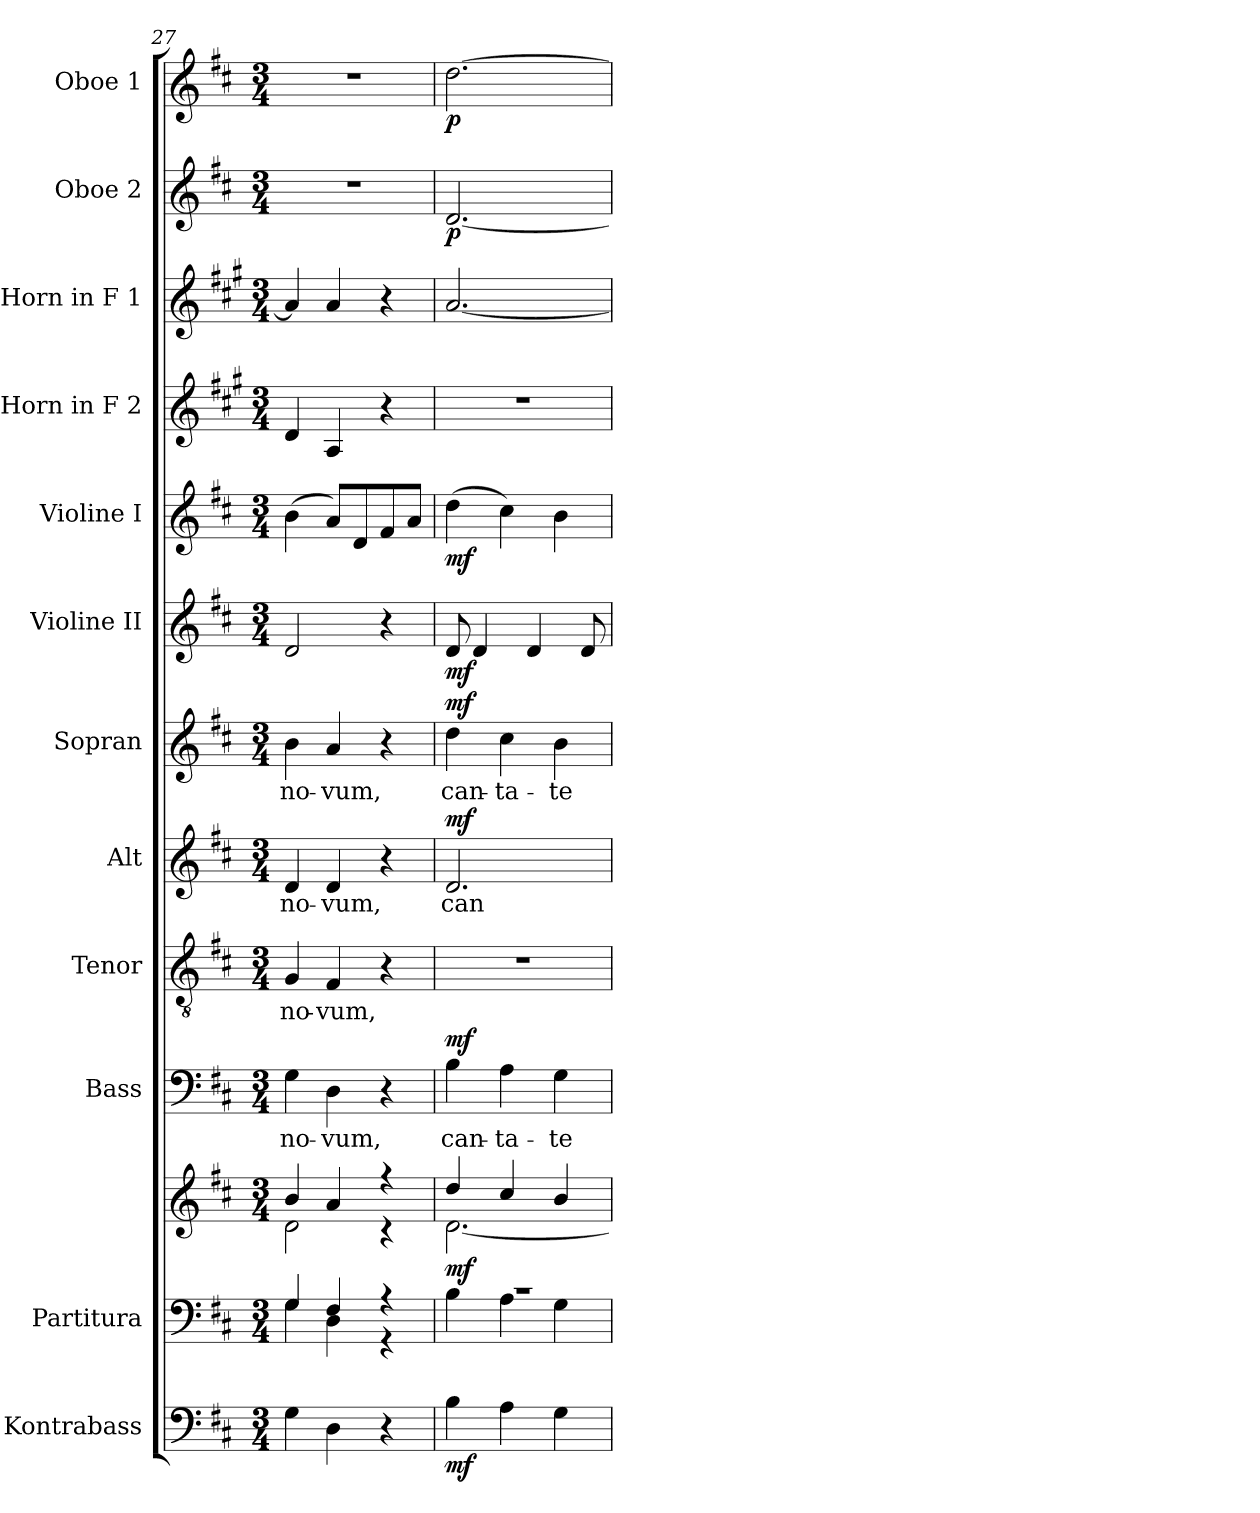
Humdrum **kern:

**kern	**dynam	**kern	**kern	**dynam	**kern	**text	**dynam	**kern	**text	**kern	**text	**dynam	**kern	**text	**dynam	**kern	**dynam	**kern	**dynam	**kern	**kern	**kern	**dynam	**kern	**dynam
*part12	*part12	*part11	*part11	*part11	*part10	*part10	*part10	*part9	*part9	*part8	*part8	*part8	*part7	*part7	*part7	*part6	*part6	*part5	*part5	*part4	*part3	*part2	*part2	*part1	*part1
*staff13	*staff13	*staff12	*staff11	*staff11/12	*staff10	*staff10	*staff10	*staff9	*staff9	*staff8	*staff8	*staff8	*staff7	*staff7	*staff7	*staff6	*staff6	*staff5	*staff5	*staff4	*staff3	*staff2	*staff2	*staff1	*staff1
*I"Kontrabass	*	*I"Partitura	*	*	*I"Bass	*	*	*I"Tenor	*	*I"Alt	*	*	*I"Sopran	*	*	*I"Violine II	*	*I"Violine I	*	*I"Horn in F 2	*I"Horn in F 1	*I"Oboe 2	*	*I"Oboe 1	*
*I'Kb.	*	*	*	*	*I'B.	*	*	*I'T.	*	*I'A.	*	*	*I'S.	*	*	*I'Vl. II	*	*I'Vl. I	*	*	*	*I'Ob. 2	*	*I'Ob. 1	*
*clefF4	*	*clefF4	*clefG2	*	*clefF4	*	*	*clefGv2	*	*clefG2	*	*	*clefG2	*	*	*clefG2	*	*clefG2	*	*clefG2	*clefG2	*clefG2	*	*clefG2	*
*ITrd7c12	*	*	*	*	*	*	*	*	*	*	*	*	*	*	*	*	*	*	*	*ITrd4c7	*ITrd4c7	*	*	*	*
*k[f#c#]	*	*k[f#c#]	*k[f#c#]	*	*k[f#c#]	*	*	*k[f#c#]	*	*k[f#c#]	*	*	*k[f#c#]	*	*	*k[f#c#]	*	*k[f#c#]	*	*k[f#c#]	*k[f#c#]	*k[f#c#]	*	*k[f#c#]	*
*D:	*	*D:	*D:	*	*D:	*	*	*D:	*	*D:	*	*	*D:	*	*	*D:	*	*D:	*	*D:	*D:	*D:	*	*D:	*
*M3/4	*	*M3/4	*M3/4	*	*M3/4	*	*	*M3/4	*	*M3/4	*	*	*M3/4	*	*	*M3/4	*	*M3/4	*	*M3/4	*M3/4	*M3/4	*	*M3/4	*
=27	=27	=27	=27	=27	=27	=27	=27	=27	=27	=27	=27	=27	=27	=27	=27	=27	=27	=27	=27	=27	=27	=27	=27	=27	=27
*	*	*^	*^	*	*	*	*	*	*	*	*	*	*	*	*	*	*	*	*	*	*	*	*	*	*
!	!	!	!	!	!	!	!	!LO:LY:b	!	!	!LO:LY:b	!	!LO:LY:b	!	!	!LO:LY:b	!	!	!	!	!	!	!	!	!	!	!
4GG\	.	4G/	4G\	4b/	2d\	.	4G\	no-	.	4G/	no-	4d/	no-	.	4b\	no-	.	2d/	.	(>4b\	.	4G/	4d/]	2.r	.	2.r	.
!	!	!	!	!	!	!	!	!LO:LY:b	!	!	!LO:LY:b	!	!LO:LY:b	!	!	!LO:LY:b	!	!	!	!	!	!	!	!	!	!	!
4DD\	.	4F#/	4D\	4a/	.	.	4D\	-vum,	.	4F#/	-vum,	4d/	-vum,	.	4a/	-vum,	.	.	.	8a/L)	.	4D/	4d/	.	.	.	.
.	.	.	.	.	.	.	.	.	.	.	.	.	.	.	.	.	.	.	.	8d/	.	.	.	.	.	.	.
4r	.	4r	4r	4r	4r	.	4r	.	.	4r	.	4r	.	.	4r	.	.	4r	.	8f#/	.	4r	4r	.	.	.	.
.	.	.	.	.	.	.	.	.	.	.	.	.	.	.	.	.	.	.	.	8a/J	.	.	.	.	.	.	.
=28	=28	=28	=28	=28	=28	=28	=28	=28	=28	=28	=28	=28	=28	=28	=28	=28	=28	=28	=28	=28	=28	=28	=28	=28	=28	=28	=28
!	!LO:DY:b	!LO:N:vis=1	!	!	!	!LO:DY:b	!	!LO:LY:b	!LO:DY:a	!	!	!	!LO:LY:b	!LO:DY:a	!	!LO:LY:b	!LO:DY:a	!	!LO:DY:b	!	!LO:DY:b	!	!	!	!LO:DY:b	!	!LO:DY:b
4BB\	mf	2.rc	4B\	4dd/	[<2.d\	mf	4B\	can-	mf	2.r	.	2.d/	can-	mf	4dd\	can-	mf	8d/	mf	(>4dd\	mf	2.r	[2.d/	[2.d/	p	[2.dd\	p
.	.	.	.	.	.	.	.	.	.	.	.	.	.	.	.	.	.	4d/	.	.	.	.	.	.	.	.	.
!	!	!	!	!	!	!	!	!LO:LY:b	!	!	!	!	!	!	!	!LO:LY:b	!	!	!	!	!	!	!	!	!	!	!
4AA\	.	.	4A\	4cc#/	.	.	4A\	-ta-	.	.	.	.	.	.	4cc#\	-ta-	.	.	.	4cc#\)	.	.	.	.	.	.	.
.	.	.	.	.	.	.	.	.	.	.	.	.	.	.	.	.	.	4d/	.	.	.	.	.	.	.	.	.
!	!	!	!	!	!	!	!	!LO:LY:b	!	!	!	!	!	!	!	!LO:LY:b	!	!	!	!	!	!	!	!	!	!	!
4GG\	.	.	4G\	4b/	.	.	4G\	-te	.	.	.	.	.	.	4b\	-te	.	.	.	4b\	.	.	.	.	.	.	.
.	.	.	.	.	.	.	.	.	.	.	.	.	.	.	.	.	.	8d/	.	.	.	.	.	.	.	.	.
*	*	*v	*v	*	*	*	*	*	*	*	*	*	*	*	*	*	*	*	*	*	*	*	*	*	*	*	*
*	*	*	*v	*v	*	*	*	*	*	*	*	*	*	*	*	*	*	*	*	*	*	*	*	*	*	*
=	=	=	=	=	=	=	=	=	=	=	=	=	=	=	=	=	=	=	=	=	=	=	=	=	=
*-	*-	*-	*-	*-	*-	*-	*-	*-	*-	*-	*-	*-	*-	*-	*-	*-	*-	*-	*-	*-	*-	*-	*-	*-	*-
